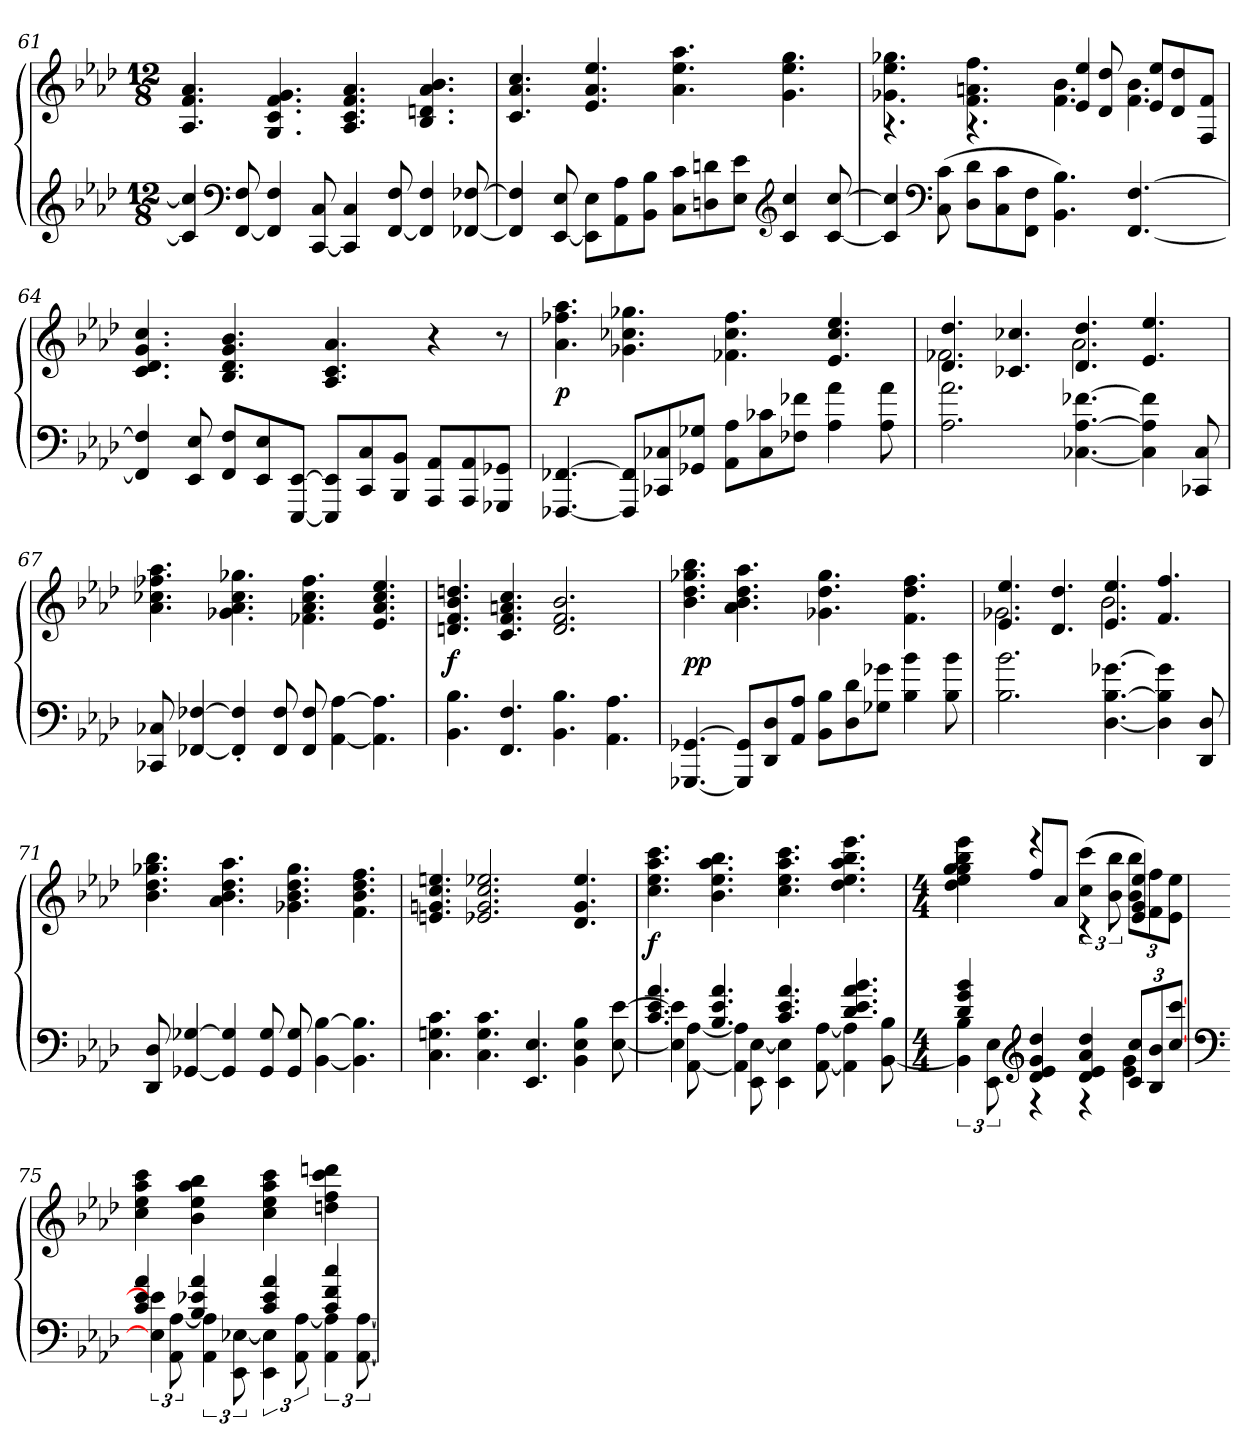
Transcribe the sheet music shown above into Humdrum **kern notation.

**kern	**kern	**dynam
*part1	*part1	*part1
*staff2	*staff1	*staff1/2
*clefG2	*clefG2	*
*k[b-e-a-d-]	*k[b-e-a-d-]	*
*M12/8	*M12/8	*
*MM198	*MM198	*
=61	=61	=61
4c]/ 4cc]/	4.A-/ 4.f/ 4.a-/	.
*clefF4	*	*
[8FF/ 8F/	.	.
4FF]/ 4F/	4.G/ 4.c/ 4.f/ 4.g/	.
[8CC/ 8C/	.	.
4CC]/ 4C/	4.A-/ 4.c/ 4.f/ 4.a-/	.
[8FF/ 8F/	.	.
4FF]/ 4F/	4.B-/ 4.dn/ 4.a-/ 4.b-/	.
[8FF-X/ [8F-X/	.	.
=62	=62	=62
4FF-]/ 4F-]/	4.c/ 4.a-/ 4.cc/	.
[8EE-/ 8E-/	.	.
8EE-]\ 8E-\L	4.e-/ 4.a-/ 4.ee-/	.
8AA-\ 8A-\	.	.
8BB-\ 8B-\J	.	.
8C\ 8c\L	4.a-\ 4.ee-\ 4.aa-\	.
8Dn\ 8dn\	.	.
8E-\ 8e-\J	.	.
*clefG2	*	*
4c/ 4cc/	4.g\ 4.ee-\ 4.gg\	.
[8c/ [8cc/	.	.
=63	=63	=63
*	*^	*
4c]/ 4cc]/	4.g-X\ 4.ee-\ 4.gg-X\	4.r	.
*clefF4	*	*	*
(8C\ 8c\	.	.	.
8D-\ 8d-\L	4.f\ 4.an\ 4.ff\	4.r	.
8C\ 8c\	.	.	.
8FF\ 8F\J	.	.	.
4.BB-\ 4.B-\)	4.f\ 4.b-\	4e-/ 4ee-/	.
.	.	8d-/ 8dd-/	.
[4.FF/ [4.F/	4.f\ 4.b-\	8e-/ 8ee-/L	.
.	.	8d-/ 8dd-/	.
.	.	8F/ 8f/J	.
*	*v	*v	*
=64	=64	=64
4FF]/ 4F]/	4.c/ 4.d-/ 4.g/ 4.cc/	.
8EE-/ 8E-/	.	.
8FF/ 8F/L	4.B-/ 4.d-/ 4.g/ 4.b-/	.
8EE-/ 8E-/	.	.
[8EEE-/ [8EE-/J	.	.
8EEE-]/ 8EE-]/L	4.A-/ 4.c/ 4.a-/	.
8CC/ 8C/	.	.
8BBB-/ 8BB-/J	.	.
8AAA-/ 8AA-/L	4r	.
8AAA-/ 8AA-/	.	.
8GGG-X/ 8GG-X/J	8r	.
=65	=65	=65
[4.FFF-X/ [4.FF-X/	4.a-\ 4.ff-X\ 4.aa-\	p
8FFF-]/ 8FF-]/L	4.g-X\ 4.cc-X\ 4.gg-X\	.
8CC-X/ 8C-X/	.	.
8GG-X/ 8G-X/J	.	.
8AA-\ 8A-\L	4.f-X\ 4.cc-\ 4.ff-\	.
8C-\ 8c-X\	.	.
8F-X\ 8f-X\J	.	.
4A-\ 4a-\	4.e-/ 4.cc-/ 4.ee-/	.
8A-\ 8a-\	.	.
=66	=66	=66
*	*^	*
2.A-\ 2.a-\	4.d-/ 4.dd-/	2.f-X\	.
.	4.c-X/ 4.cc-X/	.	.
[4.C-X\ [4.A-\ [4.f-X\	4.d-/ 4.dd-/	2.a-\	.
4C-]\ 4A-]\ 4f-]\	4.e-/ 4.ee-/	.	.
8CC-X/ 8C-/	.	.	.
*	*v	*v	*
=67	=67	=67
8CC-X/ 8C-X/	4.a-\ 4.cc-X\ 4.ff-X\ 4.aa-\	.
[4FF-X/ [4F-X/	.	.
4FF-]'/ 4F-]'/	4.g-X\ 4.a-\ 4.cc-\ 4.gg-X\	.
8FF-/ 8F-/	.	.
8FF-/ 8F-/	4.f-X\ 4.a-\ 4.cc-\ 4.ff-\	.
[4AA-\ [4A-\	.	.
4.AA-]\ 4.A-]\	4.e-/ 4.a-/ 4.cc-/ 4.ee-/	.
=68	=68	=68
4.BB-\ 4.B-\	4.dn/ 4.f/ 4.b-/ 4.ddn/	f
4.FF/ 4.F/	4.c/ 4.f/ 4.an/ 4.cc/	.
4.BB-\ 4.B-\	2.d/ 2.f/ 2.b-/	.
4.AA-\ 4.A-\	.	.
=69	=69	=69
[4.GGG-X/ [4.GG-X/	4.b-\ 4.dd-\ 4.gg-X\ 4.bb-\	pp
8GGG-]/ 8GG-]/L	4.a-\ 4.b-\ 4.dd-\ 4.aa-\	.
8DD-/ 8D-/	.	.
8AA-/ 8A-/J	.	.
8BB-\ 8B-\L	4.g-X\ 4.dd-\ 4.gg-\	.
8D-\ 8d-\	.	.
8G-X\ 8g-X\J	.	.
4B-\ 4b-\	4.f\ 4.dd-\ 4.ff\	.
8B-\ 8b-\	.	.
=70	=70	=70
*	*^	*
2.B-\ 2.b-\	4.e-/ 4.ee-/	2.g-X\	.
.	4.d-/ 4.dd-/	.	.
[4.D-\ [4.B-\ [4.g-X\	4.e-/ 4.ee-/	2.b-\	.
4D-]\ 4B-]\ 4g-]\	4.f/ 4.ff/	.	.
8DD-/ 8D-/	.	.	.
*	*v	*v	*
=71	=71	=71
8DD-/ 8D-/	4.b-\ 4.dd-\ 4.gg-X\ 4.bb-\	.
[4GG-X/ [4G-X/	.	.
4GG-]/ 4G-]/	4.a-\ 4.b-\ 4.dd-\ 4.aa-\	.
8GG-/ 8G-/	.	.
8GG-/ 8G-/	4.g-X\ 4.b-\ 4.dd-\ 4.gg-\	.
[4BB-\ [4B-\	.	.
4.BB-]\ 4.B-]\	4.f\ 4.b-\ 4.dd-\ 4.ff\	.
=72	=72	=72
4.C\ 4.Gn\ 4.c\	4.en/ 4.gn/ 4.cc/ 4.een/	.
4.C\ 4.G\ 4.c\	2.e-X/ 2.g/ 2.cc/ 2.ee-X/	.
4.EE-/ 4.E-/	.	.
4BB-\ 4E-\ 4B-\	4.d-/ 4.g/ 4.ee-/	.
[8E-\ [8e-\	.	.
=73	=73	=73
*^	*	*
4.c/ 4.e-/ 4.a-/	4E-]\ 4e-]\	4.cc\ 4.ee-\ 4.aa-\ 4.ccc\	f
.	[8AA-\ [8A-\	.	.
4.B-/ 4.e-/ 4.a-/	4AA-]\ 4A-]\	4.b-\ 4.ee-\ 4.aa-\ 4.bb-\	.
.	8EE-\ [8E-\	.	.
4.c/ 4.e-/ 4.a-/	4EE-\ 4E-]\	4.cc\ 4.ee-\ 4.aa-\ 4.ccc\	.
.	[8AA-\ [8A-\	.	.
4.d-/ 4.e-/ 4.a-/ 4.b-/	4AA-]\ 4A-]\	4.dd-\ 4.ee-\ 4.aa-\ 4.bb-\ 4.eee-\	.
.	[8BB-\ 8B-\	.	.
=74	=74	=74	=74
*M4/4	*	*M4/4	*
*	*	*MM132	*
*	*	*^	*
4d-/ 4g/ 4b-/	6BB-]\ 6B-\	4dd-\ 4ee-\ 4gg\ 4bb-\ 4eee-\	4gg/	.
.	12EE-\ 12E-\	.	.	.
*clefG2	*	*	*	*
4d-/ 4e-/ 4g/ 4dd-/	4r	4r	8ff/L	.
.	.	.	8a-/J	.
4d-/ 4e-/ 4a-/ 4dd-/	4r	(6cc\ 6ccc\	4r	.
.	.	12b-\ 12bb-\	.	.
12c/ 12cc/L	4e-\ 4g\	12b-\ 12bb-\L	4e-/ 4g/ 4ee-/)	.
12B-/ 12b-/	.	12f\ 12ff\	.	.
[12cc/ [12ccc/J	.	12e-\ 12ee-\J	.	.
*	*	*v	*v	*
=75	=75	=75	=75
*clefF4	*	*	*
4c/ 4e-/ 4a-/	6E]\ 6e]\	4cc\ 4ee-\ 4aa-\ 4ccc\	.
.	12AA-\ [12A-\	.	.
4B-/ 4e-X/ 4a-/	6AA-\ 6A-]\	4b-\ 4ee-\ 4aa-\ 4bb-\	.
.	12EE-\ [12E-X\	.	.
4c/ 4e-/ 4a-/	6EE-\ 6E-]\	4cc\ 4ee-\ 4aa-\ 4ccc\	.
.	12AA-\ [12A-\	.	.
4c/ 4f/ 4cc/	6AA-\ 6A-]\	4ddn\ 4ff\ 4ccc\ 4dddn\	.
.	[12AA-\ [12A-\	.	.
*v	*v	*	*
=	=	=
*-	*-	*-
